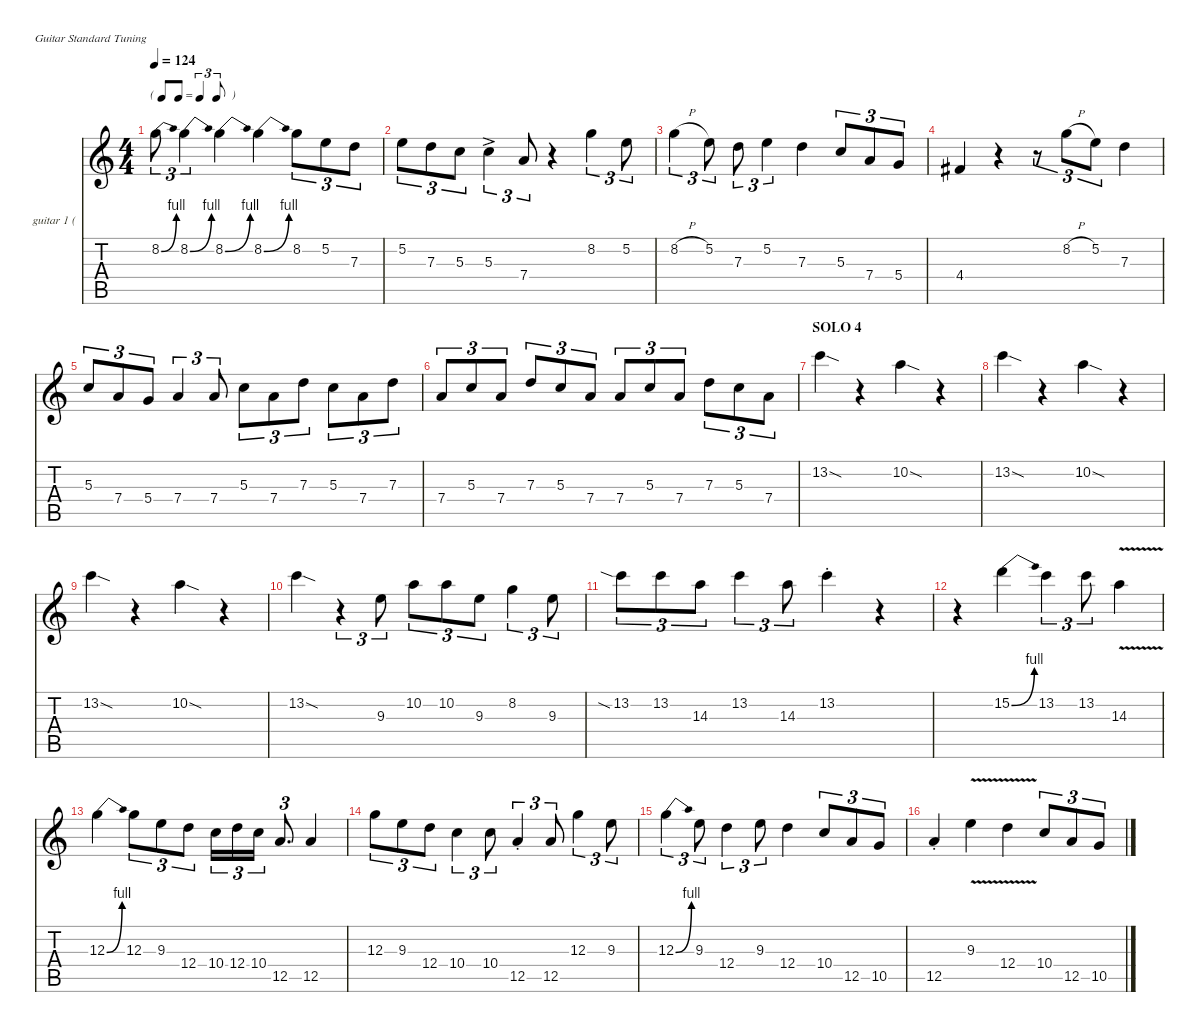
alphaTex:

\defaultSystemsLayout 4
\hideDynamics
\bracketExtendMode nobrackets
\firstSystemTrackNameOrientation horizontal
\otherSystemsTrackNameOrientation horizontal
\track ("guitar 1 (lead)" "guitar 1 (") {instrument distortionguitar}
\staff {score tabs}
\tuning (E4 B3 G3 D3 A2 E2)
\ts (4 4)
\tf triplet8th
\tempo 124
\clef g2
\scale
1.09129
\ks aminor
8.2{be (bend 0 0 38.4 4)}.8{tu (3 2) dy mf} 8.2{be (bend 0 0 38.4 4)}.4{tu (3 2)} 8.2{be (bend 0 0 38.4 4)}.4 8.2{be (bend 0 0 38.4 4)}.4 8.2.8{tu (3 2)} 5.2.8{tu (3 2)} 7.3.8{tu (3 2)} |
\scale
0.969568 5.2.8{tu (3 2)} 7.3.8{tu (3 2)} 5.3.8{tu (3 2)} 5.3{ac}.4{tu (3 2)} 7.4.8{tu (3 2)} r.4 8.2.4{tu (3 2)} 5.2.8{tu (3 2)} |
\scale
0.969568 8.2{h}.4{tu (3 2)} 5.2.8{tu (3 2)} 7.3.8{tu (3 2)} 5.2.4{tu (3 2)} 7.3.4 5.3.8{tu (3 2)} 7.4.8{tu (3 2)} 5.4.8{tu (3 2)} |
\scale
0.969568 4.4.4 r.4 r.8{tu (3 2)} 8.2{h}.8{tu (3 2)} 5.2.8{tu (3 2)} 7.3.4 |
\scale
1.08687 5.3.8{tu (3 2)} 7.4.8{tu (3 2)} 5.4.8{tu (3 2)} 7.4.4{tu (3 2)} 7.4.8{tu (3 2)} 5.3.8{tu (3 2)} 7.4.8{tu (3 2)} 7.3.8{tu (3 2)} 5.3.8{tu (3 2)} 7.4.8{tu (3 2)} 7.3.8{tu (3 2)} |
\scale
0.982832 7.4.8{tu (3 2) beam invert} 5.3.8{tu (3 2)} 7.4.8{tu (3 2)} 7.3.8{tu (3 2)} 5.3.8{tu (3 2)} 7.4.8{tu (3 2)} 7.4.8{tu (3 2) beam invert} 5.3.8{tu (3 2)} 7.4.8{tu (3 2)} 7.3.8{tu (3 2)} 5.3.8{tu (3 2)} 7.4.8{tu (3 2)} |
\section ("" "SOLO 4")
\scale
0.965147 13.2{sod}.4 r.4 10.2{sod}.4 r.4 |
\scale
0.965147 13.2{sod}.4 r.4 10.2{sod}.4 r.4 |
\scale
1.09129 13.2{sod}.4 r.4 10.2{sod}.4 r.4 |
\scale
0.969568 13.2{sod}.4 r.4{tu (3 2)} 9.3.8{tu (3 2)} 10.2.8{tu (3 2)} 10.2.8{tu (3 2)} 9.3.8{tu (3 2)} 8.2.4{tu (3 2)} 9.3.8{tu (3 2)} |
\scale
0.969568 13.2{sia}.8{tu (3 2)} 13.2.8{tu (3 2)} 14.3.8{tu (3 2)} 13.2.4{tu (3 2)} 14.3.8{tu (3 2)} 13.2{st}.4 r.4 |
\scale
0.969568 r.4 15.2{be (bend 0 0 57 4)}.4 13.2.4{tu (3 2)} 13.2.8{tu (3 2)} 14.3{v}.4 |
\scale
1.09129 12.3{be (bend 0 0 59.4 4)}.4 12.3.8{tu (3 2)} 9.3.8{tu (3 2)} 12.4.8{tu (3 2)} 10.4.16{tu (3 2)} 12.4.16{tu (3 2)} 10.4.16{tu (3 2)} 12.5.8{d tu (3 2)} 12.5.4 |
\scale
0.969568 12.3.8{tu (3 2)} 9.3.8{tu (3 2)} 12.4.8{tu (3 2)} 10.4.4{tu (3 2)} 10.4.8{tu (3 2)} 12.5{st}.4{tu (3 2)} 12.5.8{tu (3 2)} 12.3.4{tu (3 2)} 9.3.8{tu (3 2)} |
\scale
0.969568 12.3{be (bend 0 0 47.4 4)}.4{tu (3 2)} 9.3.8{tu (3 2)} 12.4.4{tu (3 2)} 9.3.8{tu (3 2)} 12.4.4 10.4.8{tu (3 2)} 12.5.8{tu (3 2)} 10.5.8{tu (3 2)} |
\scale
0.969568 12.5{st}.4 9.3{v}.4 12.4{v}.4 10.4.8{tu (3 2)} 12.5.8{tu (3 2)} 10.5.8{tu (3 2)}
